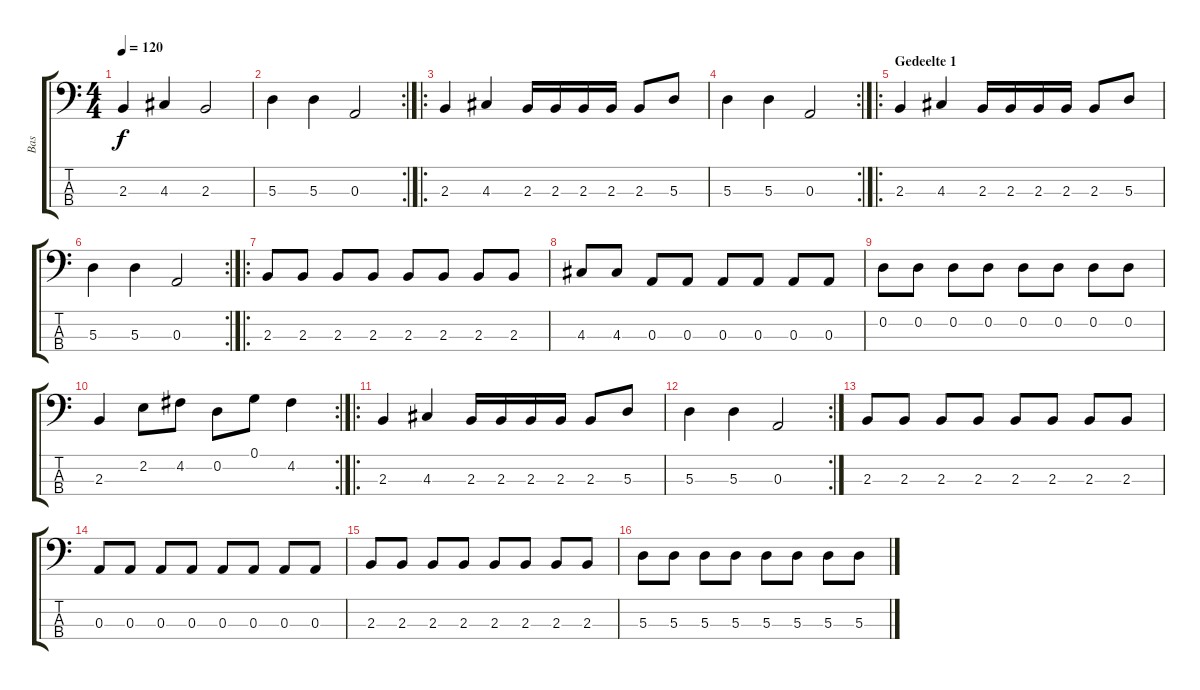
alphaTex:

\track ("Bas" "Bas") {instrument electricbasspick}
\staff {score tabs}
\tuning (G2 D2 A1 E1) {hide}
\ts (4 4)
\tempo 120
\clef f4
\ks c
2.3.4{dy f instrument electricbasspick} 4.3.4 2.3.2 |
\rc 2
5.3.4 5.3.4 0.3.2 |
\ro
2.3.4 4.3.4 2.3.16 2.3.16 2.3.16 2.3.16 2.3.8 5.3.8 |
\rc 2
5.3.4 5.3.4 0.3.2 |
\ro
\section ("" "Gedeelte 1")
2.3.4 4.3.4 2.3.16 2.3.16 2.3.16 2.3.16 2.3.8 5.3.8 |
\rc 2
5.3.4 5.3.4 0.3.2 |
\ro
2.3.8 2.3.8 2.3.8 2.3.8 2.3.8 2.3.8 2.3.8 2.3.8 |
4.3.8 4.3.8 0.3.8 0.3.8 0.3.8 0.3.8 0.3.8 0.3.8 |
0.2.8 0.2.8 0.2.8 0.2.8 0.2.8 0.2.8 0.2.8 0.2.8 |
\rc 2
2.3.4 2.2.8 4.2.8 0.2.8 0.1.8 4.2.4 |
\ro
2.3.4 4.3.4 2.3.16 2.3.16 2.3.16 2.3.16 2.3.8 5.3.8 |
\rc 2
5.3.4 5.3.4 0.3.2 |
2.3.8 2.3.8 2.3.8 2.3.8 2.3.8 2.3.8 2.3.8 2.3.8 |
0.3.8 0.3.8 0.3.8 0.3.8 0.3.8 0.3.8 0.3.8 0.3.8 |
2.3.8 2.3.8 2.3.8 2.3.8 2.3.8 2.3.8 2.3.8 2.3.8 |
5.3.8 5.3.8 5.3.8 5.3.8 5.3.8 5.3.8 5.3.8 5.3.8
